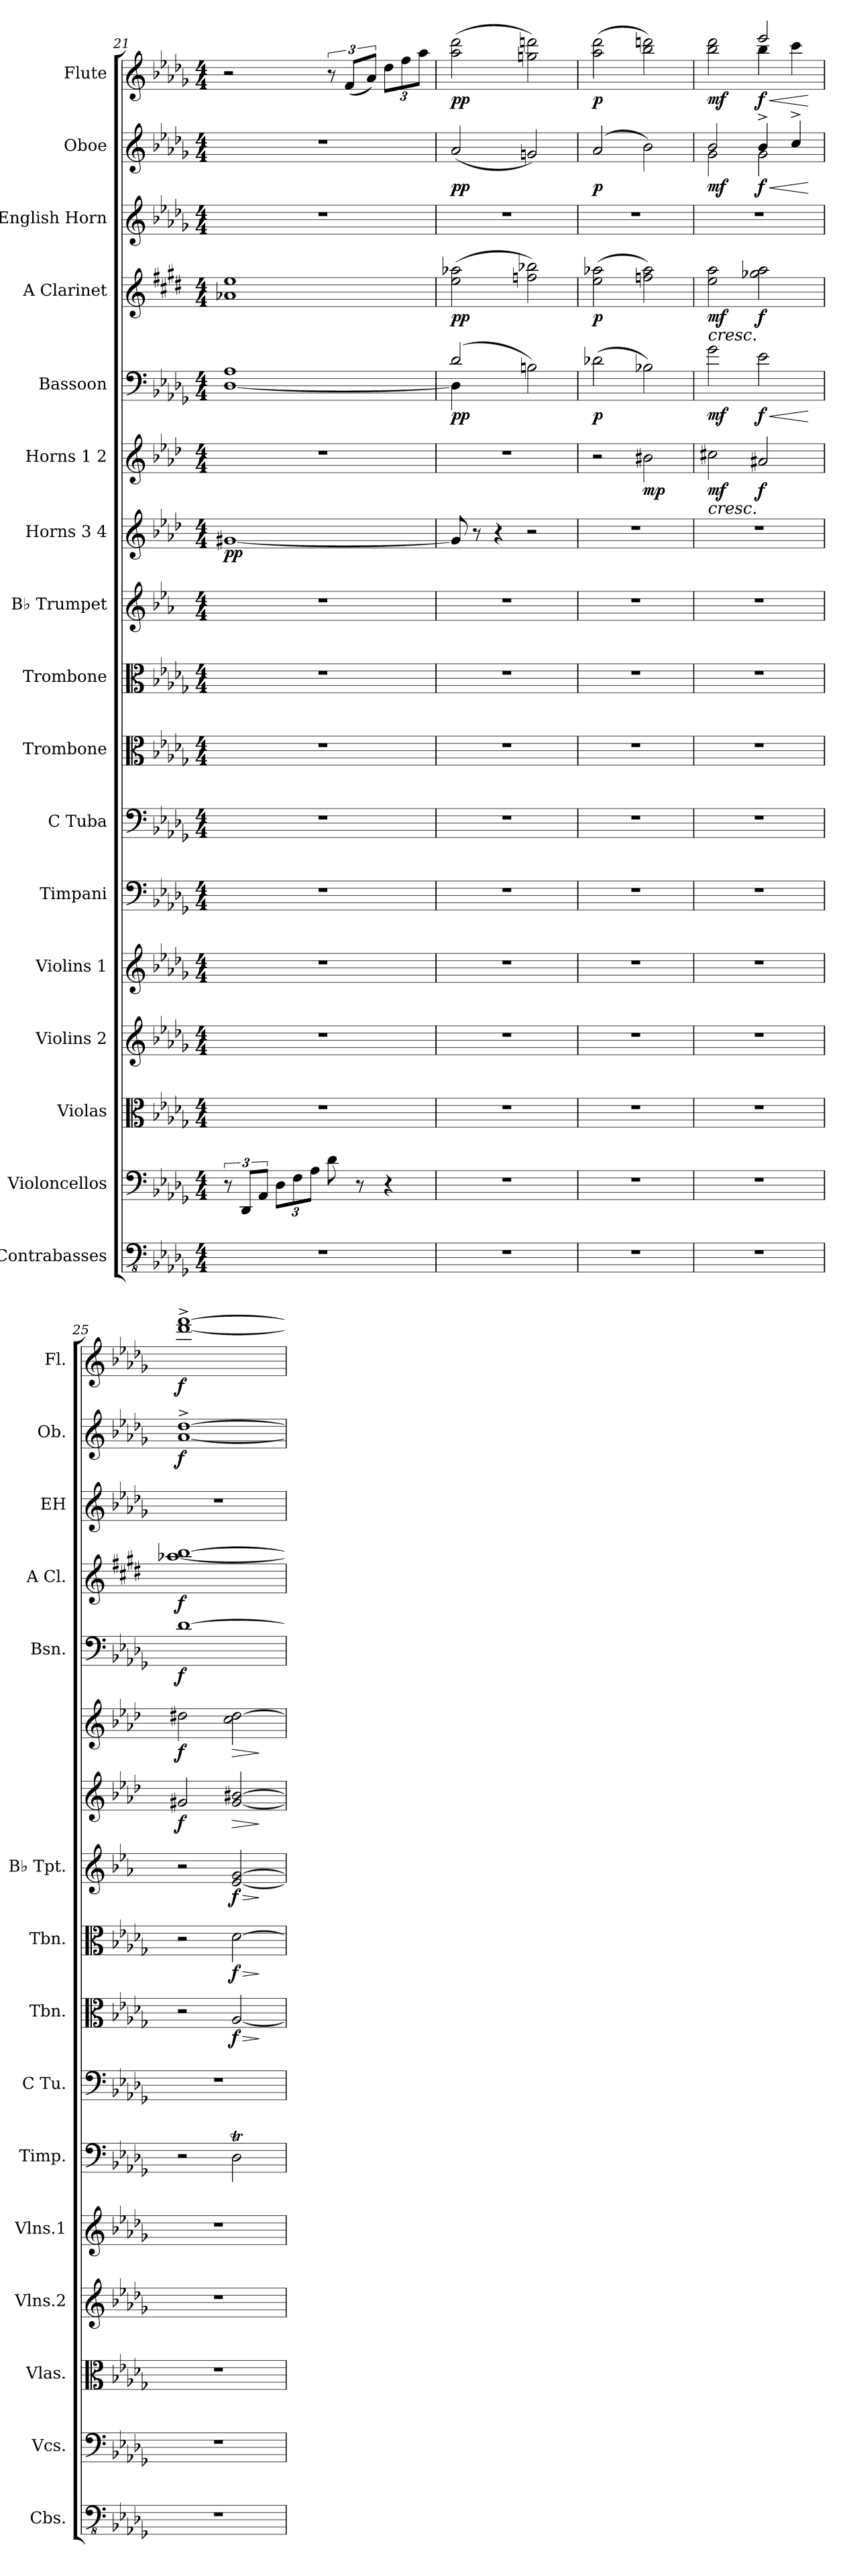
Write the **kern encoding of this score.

**kern	**kern	**kern	**kern	**kern	**kern	**kern	**kern	**dynam	**kern	**dynam	**kern	**dynam	**kern	**dynam	**kern	**dynam	**kern	**dynam	**kern	**dynam	**kern	**kern	**dynam	**kern	**dynam
*part17	*part16	*part15	*part14	*part13	*part12	*part11	*part10	*part10	*part9	*part9	*part8	*part8	*part7	*part7	*part6	*part6	*part5	*part5	*part4	*part4	*part3	*part2	*part2	*part1	*part1
*staff17	*staff16	*staff15	*staff14	*staff13	*staff12	*staff11	*staff10	*staff10	*staff9	*staff9	*staff8	*staff8	*staff7	*staff7	*staff6	*staff6	*staff5	*staff5	*staff4	*staff4	*staff3	*staff2	*staff2	*staff1	*staff1
*I"Contrabasses	*I"Violoncellos	*I"Violas	*I"Violins 2	*I"Violins 1	*I"Timpani	*I"C Tuba	*I"Trombone	*	*I"Trombone	*	*I"B♭ Trumpet	*	*I"Horns 3 4	*	*I"Horns 1 2	*	*I"Bassoon	*	*I"A Clarinet	*	*I"English Horn	*I"Oboe	*	*I"Flute	*
*I'Cbs.	*I'Vcs.	*I'Vlas.	*I'Vlns.2	*I'Vlns.1	*I'Timp.	*I'C Tu.	*I'Tbn.	*	*I'Tbn.	*	*I'B♭ Tpt.	*	*	*	*	*	*I'Bsn.	*	*I'A Cl.	*	*I'EH	*I'Ob.	*	*I'Fl.	*
!!LO:PB:g=z
*clefFv4	*clefF4	*clefC3	*clefG2	*clefG2	*clefF4	*clefF4	*clefC3	*	*clefC3	*	*clefG2	*	*clefG2	*	*clefG2	*	*clefF4	*	*clefG2	*	*clefG2	*clefG2	*	*clefG2	*
*	*	*	*	*	*	*	*	*	*	*	*ITrd1c2	*	*ITrd4c7	*	*ITrd4c7	*	*	*	*ITrd2c3	*	*	*	*	*	*
*k[b-e-a-d-g-]	*k[b-e-a-d-g-]	*k[b-e-a-d-g-]	*k[b-e-a-d-g-]	*k[b-e-a-d-g-]	*k[b-e-a-d-g-]	*k[b-e-a-d-g-]	*k[b-e-a-d-g-]	*	*k[b-e-a-d-g-]	*	*k[b-e-a-d-g-]	*	*k[b-e-a-d-g-]	*	*k[b-e-a-d-g-]	*	*k[b-e-a-d-g-]	*	*k[f#c#g#d#a#e#b#]	*	*k[b-e-a-d-g-]	*k[b-e-a-d-g-]	*	*k[b-e-a-d-g-]	*
*M4/4	*M4/4	*M4/4	*M4/4	*M4/4	*M4/4	*M4/4	*M4/4	*	*M4/4	*	*M4/4	*	*M4/4	*	*M4/4	*	*M4/4	*	*M4/4	*	*M4/4	*M4/4	*	*M4/4	*
=21	=21	=21	=21	=21	=21	=21	=21	=21	=21	=21	=21	=21	=21	=21	=21	=21	=21	=21	=21	=21	=21	=21	=21	=21	=21
!	!	!	!	!	!	!	!	!	!	!	!	!	!	!LO:DY:b	!	!	!	!	!	!	!	!	!	!	!
1r	12r	1r	1r	1r	1r	1r	1r	.	1r	.	1r	.	[1c#X	pp	1r	.	[1D- 1A-	.	1fn 1cc#	.	1r	1r	.	2r	.
.	12DD-/L	.	.	.	.	.	.	.	.	.	.	.	.	.	.	.	.	.	.	.	.	.	.	.	.
.	12AA-/J	.	.	.	.	.	.	.	.	.	.	.	.	.	.	.	.	.	.	.	.	.	.	.	.
*	*Xbrackettup	*	*	*	*	*	*	*	*	*	*	*	*	*	*	*	*	*	*	*	*	*	*	*	*
.	12D-\L	.	.	.	.	.	.	.	.	.	.	.	.	.	.	.	.	.	.	.	.	.	.	.	.
.	12F\	.	.	.	.	.	.	.	.	.	.	.	.	.	.	.	.	.	.	.	.	.	.	.	.
.	12A-\J	.	.	.	.	.	.	.	.	.	.	.	.	.	.	.	.	.	.	.	.	.	.	.	.
.	8d-\	.	.	.	.	.	.	.	.	.	.	.	.	.	.	.	.	.	.	.	.	.	.	12r	.
.	.	.	.	.	.	.	.	.	.	.	.	.	.	.	.	.	.	.	.	.	.	.	.	(<12f/L	.
.	8r	.	.	.	.	.	.	.	.	.	.	.	.	.	.	.	.	.	.	.	.	.	.	.	.
.	.	.	.	.	.	.	.	.	.	.	.	.	.	.	.	.	.	.	.	.	.	.	.	12a-/J)	.
*	*	*	*	*	*	*	*	*	*	*	*	*	*	*	*	*	*	*	*	*	*	*	*	*Xbrackettup	*
.	4r	.	.	.	.	.	.	.	.	.	.	.	.	.	.	.	.	.	.	.	.	.	.	12dd-\L	.
.	.	.	.	.	.	.	.	.	.	.	.	.	.	.	.	.	.	.	.	.	.	.	.	12ff\	.
.	.	.	.	.	.	.	.	.	.	.	.	.	.	.	.	.	.	.	.	.	.	.	.	12aa-\J	.
=22	=22	=22	=22	=22	=22	=22	=22	=22	=22	=22	=22	=22	=22	=22	=22	=22	=22	=22	=22	=22	=22	=22	=22	=22	=22
*	*	*	*	*	*	*	*	*	*	*	*	*	*	*	*	*	*^	*	*	*	*	*	*	*	*
!	!	!	!	!	!	!	!	!	!	!	!	!	!	!	!	!	!	!	!LO:DY:b	!	!LO:DY:b	!	!	!LO:DY:b	!	!LO:DY:b
1r	1r	1r	1r	1r	1r	1r	1r	.	1r	.	1r	.	8c#/]	.	1r	.	(>2d-/	4D-\]	pp	(>2cc#\ 2ffn\	pp	1r	(<2a-/	pp	(>2aa-\ 2ddd-\	pp
.	.	.	.	.	.	.	.	.	.	.	.	.	8r	.	.	.	.	.	.	.	.	.	.	.	.	.
.	.	.	.	.	.	.	.	.	.	.	.	.	4r	.	.	.	.	2.ryy	.	.	.	.	.	.	.	.
.	.	.	.	.	.	.	.	.	.	.	.	.	2r	.	.	.	2Bn\)	.	.	2ddn\ 2ggn\)	.	.	2gn/)	.	2ggn\ 2dddn\)	.
*	*	*	*	*	*	*	*	*	*	*	*	*	*	*	*	*	*v	*v	*	*	*	*	*	*	*	*
=23	=23	=23	=23	=23	=23	=23	=23	=23	=23	=23	=23	=23	=23	=23	=23	=23	=23	=23	=23	=23	=23	=23	=23	=23	=23
!	!	!	!	!	!	!	!	!	!	!	!	!	!	!	!	!	!	!LO:DY:b	!	!LO:DY:b	!	!	!LO:DY:b	!	!LO:DY:b
1r	1r	1r	1r	1r	1r	1r	1r	.	1r	.	1r	.	1r	.	2r	.	(>2d-X\	p	(>2cc#\ 2ffn\	p	1r	(>2a-/	p	(>2aa-\ 2ddd-\	p
!	!	!	!	!	!	!	!	!	!	!	!	!	!	!	!	!LO:DY:b	!	!LO:DY:b	!	!	!	!	!	!	!
!	!	!	!	!	!	!	!	!	!	!	!	!	!	!	!	!	!	!LO:DY:n=1:b	!	!LO:DY:b	!	!	!	!	!
!	!	!	!	!	!	!	!	!	!	!	!	!	!	!	!	!	!	!	!	!LO:DY:n=1:b	!	!	!LO:DY:b	!	!
!	!	!	!	!	!	!	!	!	!	!	!	!	!	!	!	!	!	!	!	!	!	!	!LO:DY:n=1:b	!	!LO:DY:b
!	!	!	!	!	!	!	!	!	!	!	!	!	!	!	!	!	!	!	!	!	!	!	!	!	!LO:DY:n=1:b
.	.	.	.	.	.	.	.	.	.	.	.	.	.	.	2e#X\	mp	2B-X\)	other-dynamics mp	2ddn\ 2ff\)	other-dynamics mp	.	2b-\)	other-dynamics mp	2bb-\ 2dddn\)	other-dynamics mp
=24	=24	=24	=24	=24	=24	=24	=24	=24	=24	=24	=24	=24	=24	=24	=24	=24	=24	=24	=24	=24	=24	=24	=24	=24	=24
!	!	!	!	!	!	!	!	!	!	!	!	!	!	!	!	!LO:HP:b	!	!	!	!LO:HP:b	!	!	!	!	!
*	*	*	*	*	*	*	*	*	*	*	*	*	*	*	*	*	*	*	*	*	*	*^	*	*^	*
!	!	!	!	!	!	!	!	!	!	!	!	!	!	!	!	!LO:DY:n=1:b	!	!LO:DY:b	!	!LO:DY:n=1:b	!	!	!	!LO:DY:b	!	!	!LO:DY:b
1r	1r	1r	1r	1r	1r	1r	1r	.	1r	.	1r	.	1r	.	2f#X\	< mf	2g-\	mf	2cc#\ 2ff#\	< mf	1r	2b-/	2g-\	mf	2bb-\ 2ddd-\	2ryy	mf
!	!	!	!	!	!	!	!	!	!	!	!	!	!	!	!	!LO:DY:n=2:b	!	!LO:HP:b	!	!	!	!	!	!LO:HP:b	!	!	!LO:HP:b
!	!	!	!	!	!	!	!	!	!	!	!	!	!	!	!	!	!	!LO:DY:n=1:b	!	!LO:DY:n=2:b	!	!	!	!LO:DY:n=1:b	!	!	!LO:DY:n=1:b
.	.	.	.	.	.	.	.	.	.	.	.	.	.	.	2d#X/	f	2e-\	< f	2ee-X\ 2ff#\	f	.	4b-^/	2g-\	< f	2eee-/	4bb-\	< f
.	.	.	.	.	.	.	.	.	.	.	.	.	.	.	.	.	.	.	.	.	.	4cc^/	.	.	.	4ccc\	.
*	*	*	*	*	*	*	*	*	*	*	*	*	*	*	*	*	*	*	*	*	*	*v	*v	*	*	*	*
*	*	*	*	*	*	*	*	*	*	*	*	*	*	*	*	*	*	*	*	*	*	*	*	*v	*v	*
.	.	.	.	.	.	.	.	.	.	.	.	.	.	.	.	[	.	[	.	[	.	.	[	.	[
=25	=25	=25	=25	=25	=25	=25	=25	=25	=25	=25	=25	=25	=25	=25	=25	=25	=25	=25	=25	=25	=25	=25	=25	=25	=25
!	!	!	!	!	!	!	!	!	!	!	!	!	!	!LO:DY:b	!	!LO:DY:b	!	!LO:DY:b	!	!LO:DY:b	!	!	!LO:DY:b	!	!LO:DY:b
1r	1r	1r	1r	1r	2r	1r	2r	.	2r	.	2r	.	2c#X/	f	2g#X\	f	[1d-	f	[1ffn [1gg#	f	1r	[1a-^ [1dd-^	f	[1ddd-^ [1fff^	f
!	!	!	!	!	!	!	!	!LO:HP:b	!	!LO:HP:b	!	!LO:HP:b	!	!LO:HP:b	!	!LO:HP:b	!	!	!	!	!	!	!	!	!
!	!	!	!	!	!	!	!	!LO:DY:n=1:b	!	!LO:DY:n=1:b	!	!LO:DY:n=1:b	!	!	!	!	!	!	!	!	!	!	!	!	!
.	.	.	.	.	2D-T\	.	[2A-/	> f	[2d-\	> f	[2d-/ [2f/	> f	[2c#/ [2e#X/	>	2f\ [2g#\	>	.	.	.	.	.	.	.	.	.
.	.	.	.	.	.	.	.	]	.	]	.	]	.	]	.	]	.	.	.	.	.	.	.	.	.
=	=	=	=	=	=	=	=	=	=	=	=	=	=	=	=	=	=	=	=	=	=	=	=	=	=
*-	*-	*-	*-	*-	*-	*-	*-	*-	*-	*-	*-	*-	*-	*-	*-	*-	*-	*-	*-	*-	*-	*-	*-	*-	*-
